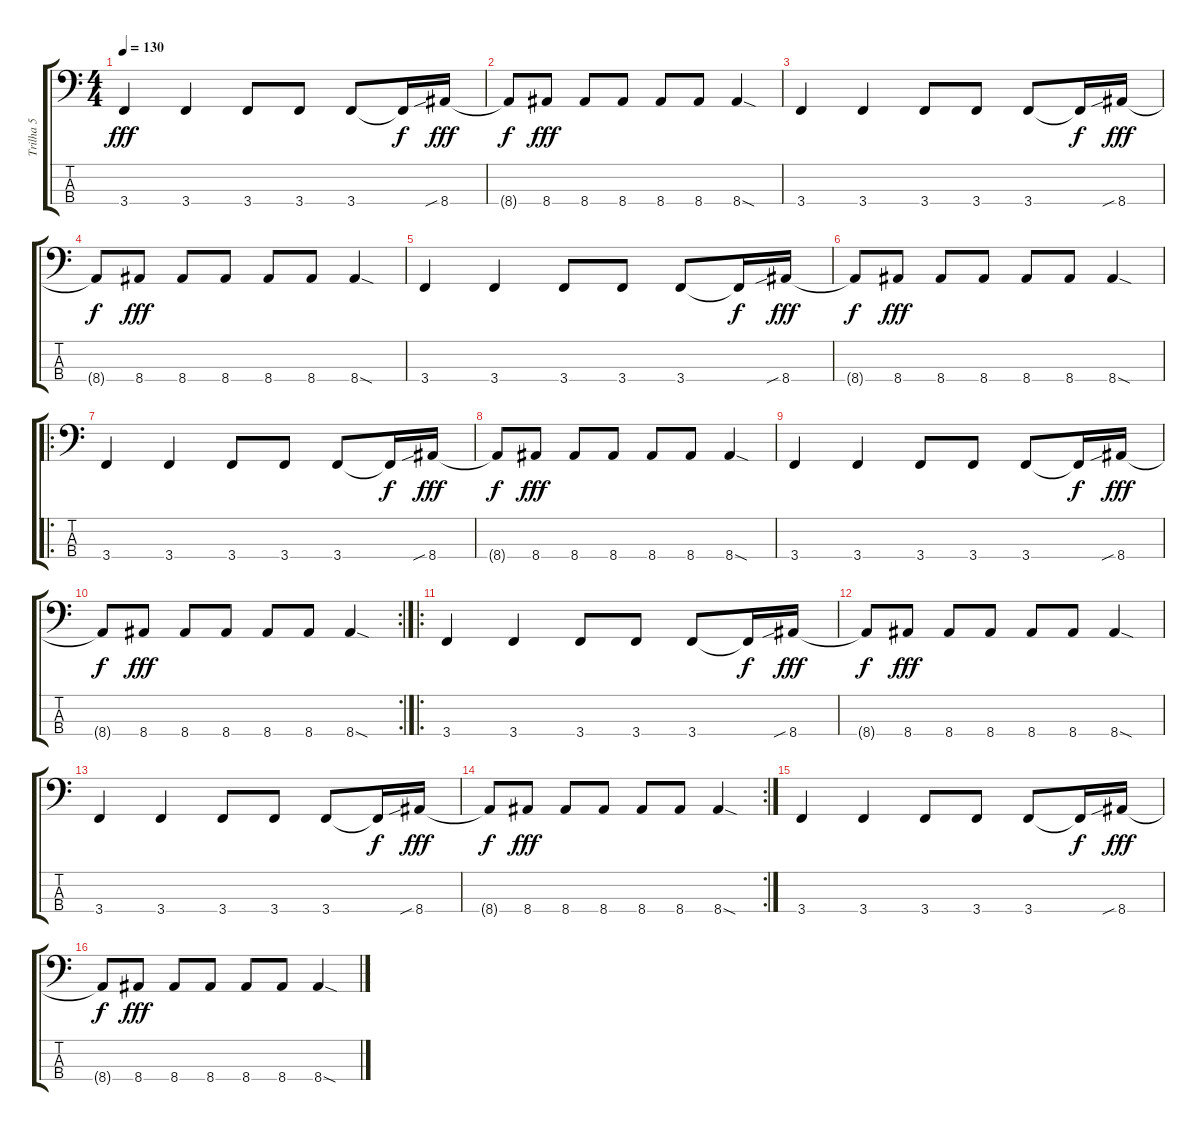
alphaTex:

\track ("Trilha 5" "Trilha 5") {instrument electricbassfinger}
\staff {score tabs}
\tuning (G2 D2 A1 D1) {hide}
\ts (4 4)
\tempo 130
\clef f4
\ks c
3.4.4{dy fff} 3.4.4 3.4.8 3.4.8 3.4.8 3.4{t}.16{dy f} 8.4{sib}.16{dy fff} |
8.4{t}.8{dy f} 8.4.8{dy fff} 8.4.8 8.4.8 8.4.8 8.4.8 8.4{sod}.4 |
3.4.4 3.4.4 3.4.8 3.4.8 3.4.8 3.4{t}.16{dy f} 8.4{sib}.16{dy fff} |
8.4{t}.8{dy f} 8.4.8{dy fff} 8.4.8 8.4.8 8.4.8 8.4.8 8.4{sod}.4 |
3.4.4 3.4.4 3.4.8 3.4.8 3.4.8 3.4{t}.16{dy f} 8.4{sib}.16{dy fff} |
8.4{t}.8{dy f} 8.4.8{dy fff} 8.4.8 8.4.8 8.4.8 8.4.8 8.4{sod}.4 |
\ro
3.4.4 3.4.4 3.4.8 3.4.8 3.4.8 3.4{t}.16{dy f} 8.4{sib}.16{dy fff} |
8.4{t}.8{dy f} 8.4.8{dy fff} 8.4.8 8.4.8 8.4.8 8.4.8 8.4{sod}.4 |
3.4.4 3.4.4 3.4.8 3.4.8 3.4.8 3.4{t}.16{dy f} 8.4{sib}.16{dy fff} |
\rc 2
8.4{t}.8{dy f} 8.4.8{dy fff} 8.4.8 8.4.8 8.4.8 8.4.8 8.4{sod}.4 |
\ro
3.4.4 3.4.4 3.4.8 3.4.8 3.4.8 3.4{t}.16{dy f} 8.4{sib}.16{dy fff} |
8.4{t}.8{dy f} 8.4.8{dy fff} 8.4.8 8.4.8 8.4.8 8.4.8 8.4{sod}.4 |
3.4.4 3.4.4 3.4.8 3.4.8 3.4.8 3.4{t}.16{dy f} 8.4{sib}.16{dy fff} |
\rc 2
8.4{t}.8{dy f} 8.4.8{dy fff} 8.4.8 8.4.8 8.4.8 8.4.8 8.4{sod}.4 |
3.4.4 3.4.4 3.4.8 3.4.8 3.4.8 3.4{t}.16{dy f} 8.4{sib}.16{dy fff} |
8.4{t}.8{dy f} 8.4.8{dy fff} 8.4.8 8.4.8 8.4.8 8.4.8 8.4{sod}.4
